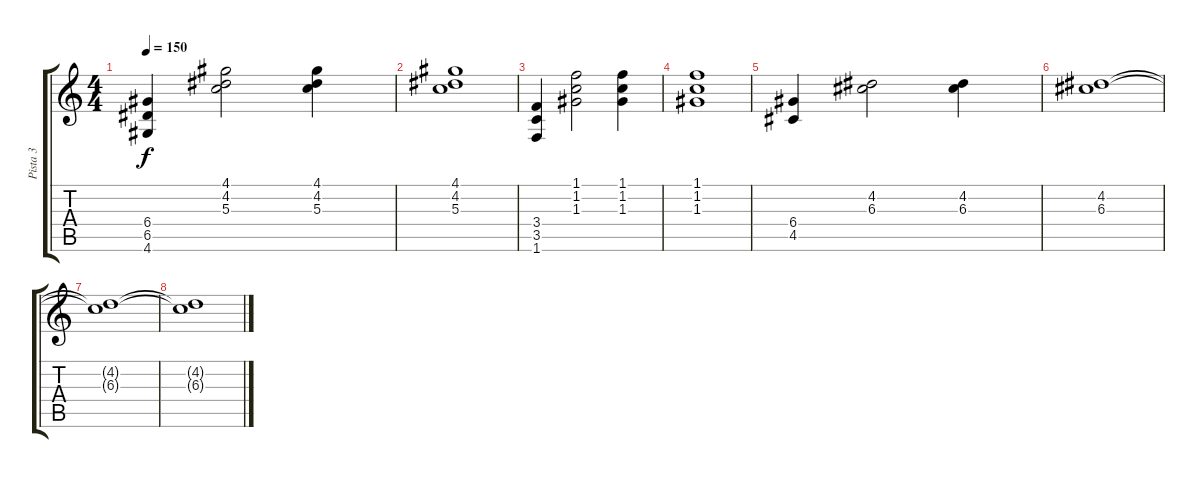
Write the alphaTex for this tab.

\track ("Pista 3" "Pista 3") {instrument distortionguitar}
\staff {score tabs}
\tuning (E4 B3 G3 D3 A2 E2) {hide}
\ts (4 4)
\tempo 150
\clef g2
\ks c
(6.4 6.5 4.6).4{dy f} (4.1 4.2 5.3).2 (4.1 4.2 5.3).4 |
(4.1 4.2 5.3).1 |
(3.4 3.5 1.6).4 (1.1 1.2 1.3).2 (1.1 1.2 1.3).4 |
(1.1 1.2 1.3).1 |
(6.4 4.5).4 (4.2 6.3).2 (4.2 6.3).4 |
(4.2 6.3).1 |
(4.2{t} 6.3{t}).1 |
(4.2{t} 6.3{t}).1{volume 9 balance 6}
